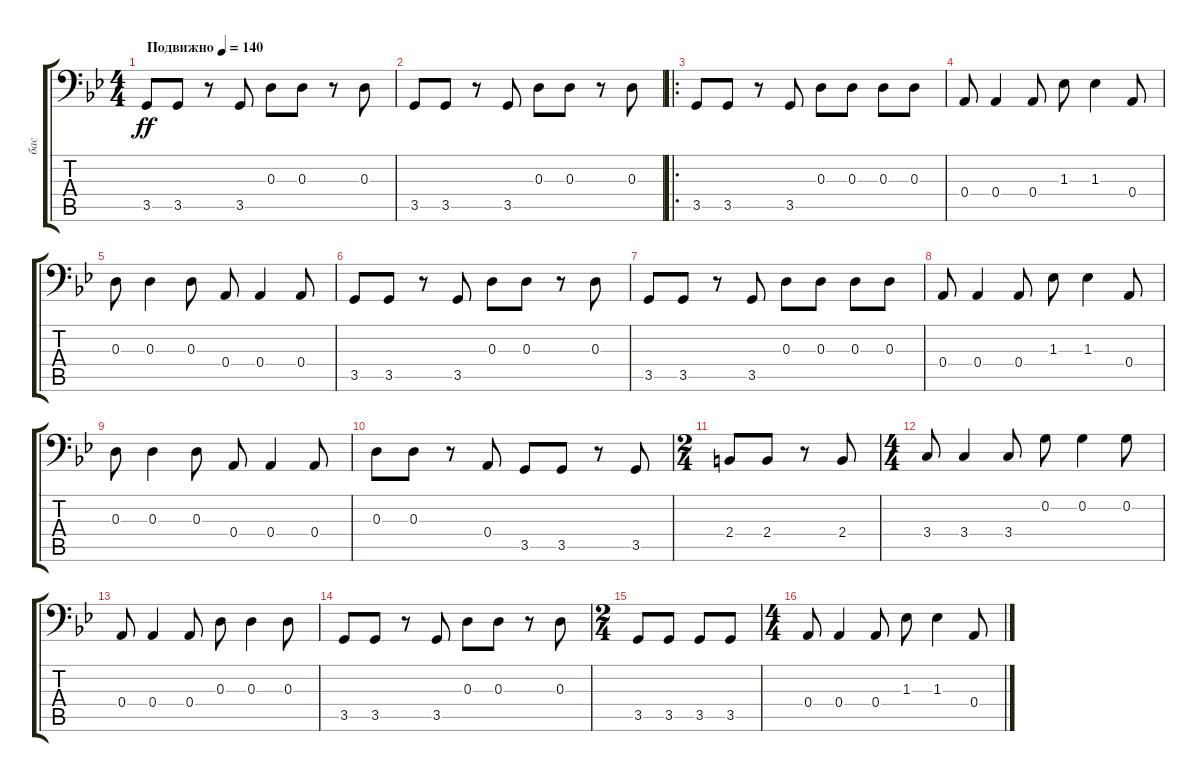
\track ("бас" "бас") {instrument electricbasspick}
\staff {score tabs}
\tuning (C3 G2 D2 A1 E1 B0) {hide}
\ts (4 4)
\tempo (140 "Подвижно")
\clef f4
\ks gminor
3.5.8{dy ff instrument electricbasspick} 3.5.8 r.8 3.5.8 0.3.8 0.3.8 r.8 0.3.8 |
3.5.8 3.5.8 r.8 3.5.8 0.3.8 0.3.8 r.8 0.3.8 |
\ro
3.5.8 3.5.8 r.8 3.5.8 0.3.8 0.3.8 0.3.8 0.3.8 |
0.4.8 0.4.4 0.4.8 1.3.8 1.3.4 0.4.8 |
0.3.8 0.3.4 0.3.8 0.4.8 0.4.4 0.4.8 |
3.5.8 3.5.8 r.8 3.5.8 0.3.8 0.3.8 r.8 0.3.8 |
3.5.8 3.5.8 r.8 3.5.8 0.3.8 0.3.8 0.3.8 0.3.8 |
0.4.8 0.4.4 0.4.8 1.3.8 1.3.4 0.4.8 |
0.3.8 0.3.4 0.3.8 0.4.8 0.4.4 0.4.8 |
0.3.8 0.3.8 r.8 0.4.8 3.5.8 3.5.8 r.8 3.5.8 |
\ts (2 4)
2.4.8 2.4.8 r.8 2.4.8 |
\ts (4 4)
3.4.8 3.4.4 3.4.8 0.2.8 0.2.4 0.2.8 |
0.4.8 0.4.4 0.4.8 0.3.8 0.3.4 0.3.8 |
3.5.8 3.5.8 r.8 3.5.8 0.3.8 0.3.8 r.8 0.3.8 |
\ts (2 4)
3.5.8 3.5.8 3.5.8 3.5.8 |
\ts (4 4)
0.4.8 0.4.4 0.4.8 1.3.8 1.3.4 0.4.8
